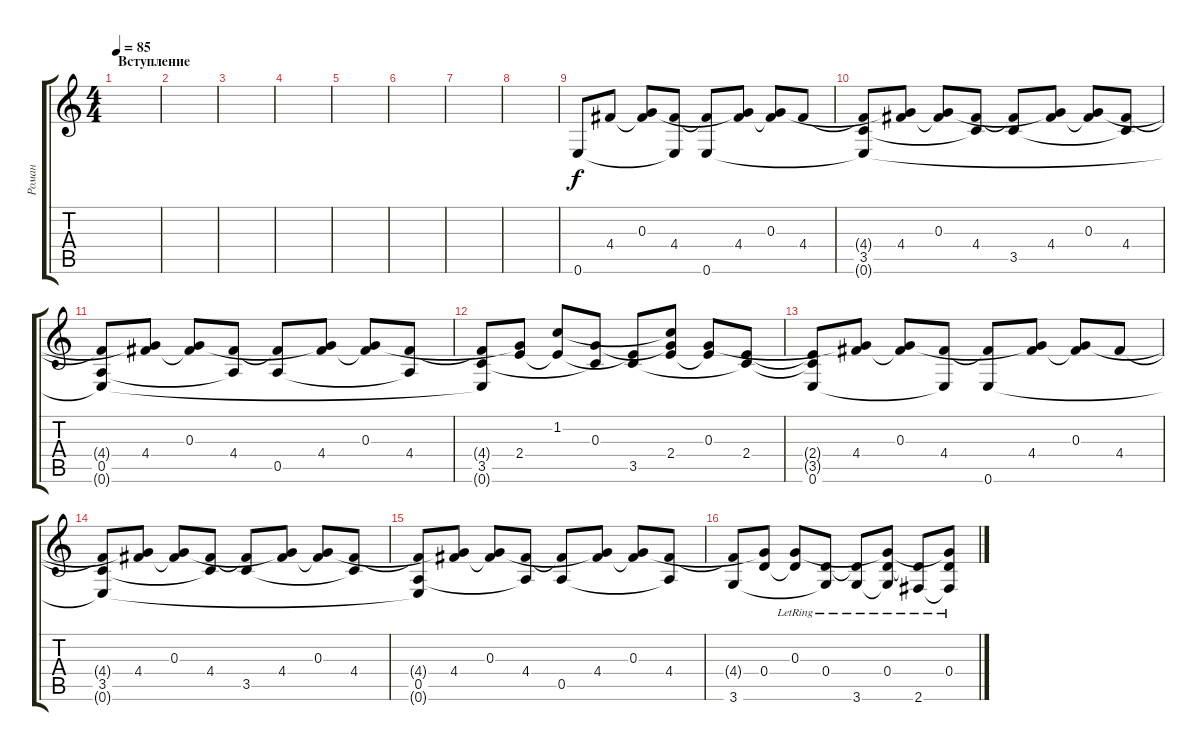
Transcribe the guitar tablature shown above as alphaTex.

\track ("Роман" "Роман") {instrument acousticguitarsteel}
\staff {score tabs}
\tuning (E4 B3 G3 D3 A2 E2) {hide}
\ts (4 4)
\section ("" "Вступление")
\tempo 85
\clef g2
\ks c
|
|
|
|
|
|
|
|
0.6.8 4.4.8 (0.3 4.4{t}).8 (4.4 0.6{t}).8 (4.4{t} 0.6).8 (0.3{t} 4.4).8 (0.3 4.4{t}).8 4.4.8 |
(4.4{t} 3.5 0.6{t}).8 (0.3{t} 4.4).8 (0.3 4.4{t}).8 (4.4 3.5{t}).8 (4.4{t} 3.5).8 (0.3{t} 4.4).8 (0.3 4.4{t}).8 (4.4 3.5{t}).8 |
(4.4{t} 0.5 0.6{t}).8 (0.3{t} 4.4).8 (0.3 4.4{t}).8 (4.4 0.5{t}).8 (4.4{t} 0.5).8 (0.3{t} 4.4).8 (0.3 4.4{t}).8 (4.4 0.5{t}).8 |
(4.4{t} 3.5 0.6{t}).8 (0.3{t} 2.4).8 (1.2 2.4{t}).8 (0.3 3.5{t}).8 (2.4{t} 3.5).8 (1.2{t} 0.3{t} 2.4).8 (0.3 2.4{t}).8 (2.4 3.5{t}).8 |
(2.4{t} 3.5{t} 0.6).8 (0.3{t} 4.4).8 (0.3 4.4{t}).8 (4.4 0.6{t}).8 (4.4{t} 0.6).8 (0.3{t} 4.4).8 (0.3 4.4{t}).8 4.4.8 |
(4.4{t} 3.5 0.6{t}).8 (0.3{t} 4.4).8 (0.3 4.4{t}).8 (4.4 3.5{t}).8 (4.4{t} 3.5).8 (0.3{t} 4.4).8 (0.3 4.4{t}).8 (4.4 3.5{t}).8 |
(4.4{t} 0.5 0.6{t}).8 (0.3{t} 4.4).8 (0.3 4.4{t}).8 (4.4 0.5{t}).8 (4.4{t} 0.5).8 (0.3{t} 4.4).8 (0.3 4.4{t}).8 (4.4 0.5{t}).8 |
(4.4{t} 3.6).8 (0.3{t} 0.4).8 (0.3{lr} 0.4{t}).8 (0.4{lr} 3.6{t}).8 (0.4{t} 3.6{lr}).8 (0.3{t} 0.4{lr} 3.6{t}).8 (0.4{t} 2.6{lr}).8 (0.3{t} 0.4{lr} 2.6{t}).8
